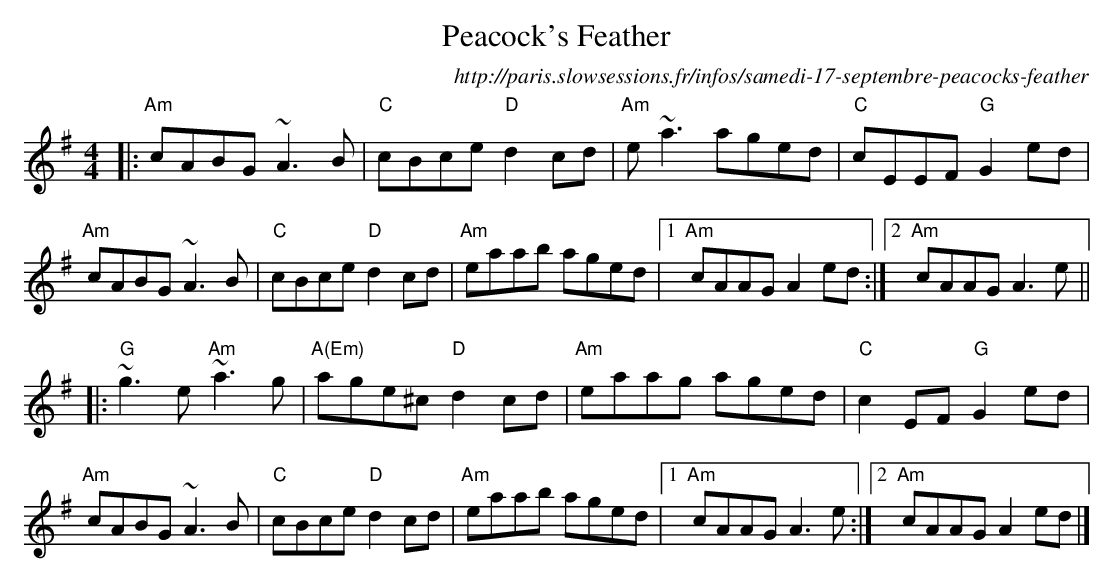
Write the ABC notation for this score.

X:1
T:Peacock's Feather
O:http://paris.slowsessions.fr/infos/samedi-17-septembre-peacocks-feather
M:4/4
L:1/8
K:ADor
|: "Am"cABG ~A3B | "C"cBce "D"d2cd | "Am"e~a3 aged | "C"cEEF "G"G2ed |
   "Am"cABG ~A3B | "C"cBce "D"d2cd | "Am"eaab aged | [1 "Am"cAAG A2ed :| [2 "Am"cAAG A3e ||
|: "G"~g3e "Am"~a3g | "A(Em)"age^c "D"d2cd | "Am"eaag aged | "C"c2EF "G"G2ed |
   "Am"cABG ~A3B | "C"cBce "D"d2cd | "Am"eaab aged | [1 "Am"cAAG A3e :| [2 "Am"cAAG A2ed |]
